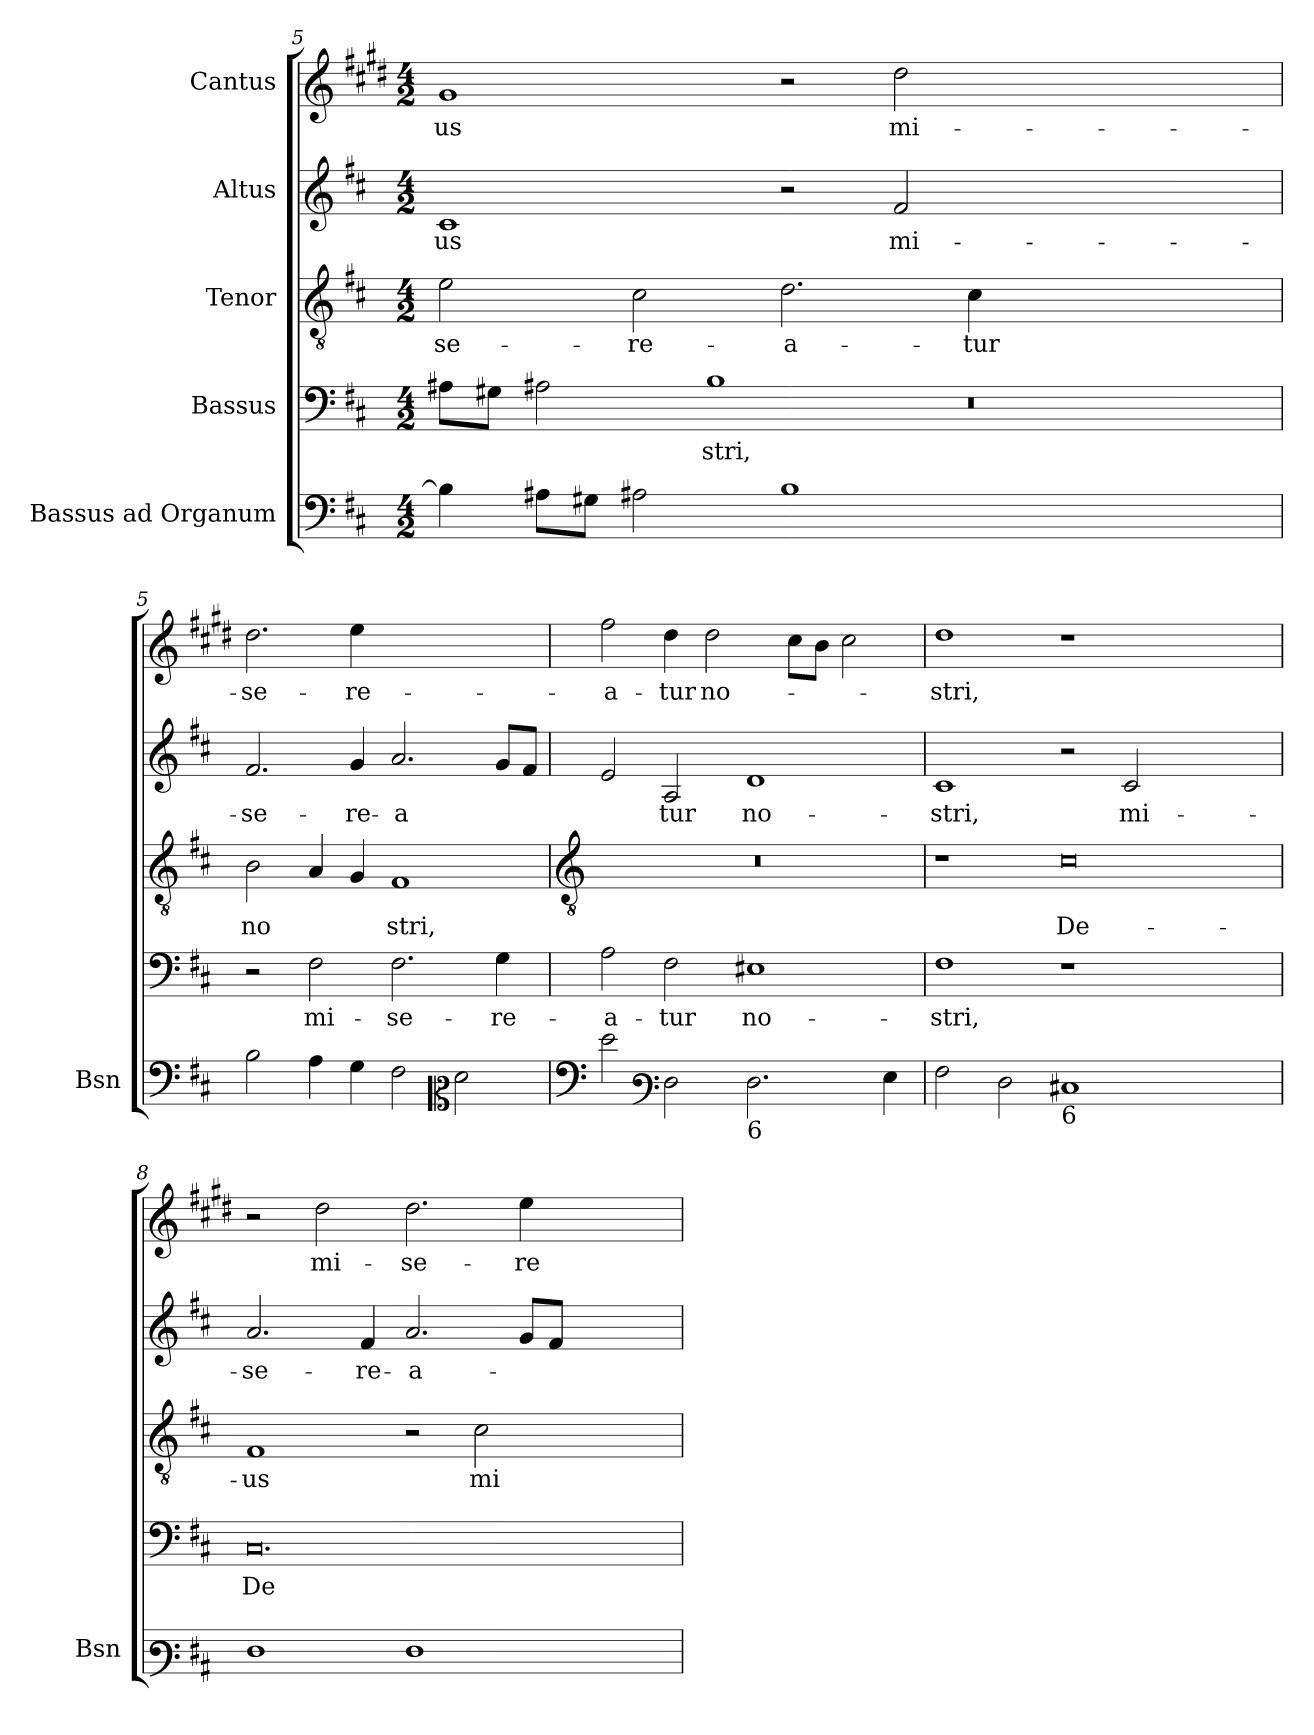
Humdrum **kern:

**kern	**kern	**text	**kern	**text	**kern	**text	**kern	**text
*part5	*part4	*part4	*part3	*part3	*part2	*part2	*part1	*part1
*staff5	*staff4	*staff4	*staff3	*staff3	*staff2	*staff2	*staff1	*staff1
*I"Bassus ad Organum	*I"Bassus	*	*I"Tenor	*	*I"Altus	*	*I"Cantus	*
*I'Bsn	*	*	*	*	*	*	*	*
*clefF4	*clefF4	*	*clefGv2	*	*clefG2	*	*clefG2	*
*	*	*	*	*	*	*	*ITrd1c2	*
*k[f#c#]	*k[f#c#]	*	*k[f#c#]	*	*k[f#c#]	*	*k[f#c#]	*
*D:	*D:	*	*D:	*	*D:	*	*D:	*
*M4/2	*M4/2	*	*M4/2	*	*M4/2	*	*M4/2	*
=5A	=5A	=5A	=5A	=5A	=5A	=5A	=5A	=5A
!	!	!	!	!LO:LY:b	!	!LO:LY:b	!	!LO:LY:b
4B]	8A#XL	.	2e	-se-	1c#	-us	1f#	-us
.	8G#XJ	.	.	.	.	.	.	.
8A#XL	2A#X	.	.	.	.	.	.	.
8G#XJ	.	.	.	.	.	.	.	.
!	!	!	!	!LO:LY:b	!	!	!	!
2A#X	.	.	2c#	-re-	.	.	.	.
!	!	!LO:LY:b	!	!	!	!	!	!
.	1B	-stri,	.	.	.	.	.	.
!	!	!	!	!LO:LY:b	!	!	!	!
1B	.	.	2.d	-a-	2r	.	2r	.
!	!	!	!	!	!	!LO:LY:b	!	!LO:LY:b
.	.	.	.	.	2f#	mi-	2cc#	mi-
!	!	!	!	!LO:LY:b	!	!	!	!
.	0r	.	4c#	-tur	.	.	.	.
1..ryy	.	.	1..ryy	.	1..ryy	.	1..ryy	.
!!LO:LB:g=z
=5B	=5B	=5B	=5B	=5B	=5B	=5B	=5B	=5B
!	!	!	!	!LO:LY:b	!	!LO:LY:b	!	!LO:LY:b
2B	2r	.	2B	no	2.f#	-se-	2.cc#	-se-
!	!	!LO:LY:b	!	!	!	!	!	!
4A	2F#	mi-	4A	.	.	.	.	.
!	!	!	!	!	!	!LO:LY:b	!	!LO:LY:b
4G	.	.	4G	.	4g	-re-	4dd	-re-
!	!	!LO:LY:b	!	!LO:LY:b	!	!LO:LY:b	!	!
2F#	2.F#	-se-	1F#	stri,	2.a	-a	1ryy	.
*clefC2	*	*	*	*	*	*	*	*
2f#	.	.	.	.	.	.	.	.
!	!	!LO:LY:b	!	!	!	!	!	!
.	4G	-re-	.	.	8gL	.	.	.
.	.	.	.	.	8f#J	.	.	.
!!LO:LB:g=z
=6	=6	=6	=6	=6	=6	=6	=6	=6
*clefF4	*	*	*clefGv2	*	*	*	*	*
!	!	!LO:LY:b	!	!	!	!	!	!LO:LY:b
2e	2A	-a-	0r	.	2e	.	2ee	-a-
*clefF3	*	*	*	*	*	*	*	*
!	!	!LO:LY:b	!	!	!	!LO:LY:b	!	!LO:LY:b
2F#	2F#	-tur	.	.	2A	tur	4cc#	-tur
!	!	!	!	!	!	!	!	!LO:LY:b
.	.	.	.	.	.	.	2cc#	no-
!LO:TX:b:t=6	!	!	!	!	!	!	!	!
!	!	!LO:LY:b	!	!	!	!LO:LY:b	!	!
2.F#	1E#X	no-	.	.	1d	no-	.	.
.	.	.	.	.	.	.	8bL	.
.	.	.	.	.	.	.	8aJ	.
.	.	.	.	.	.	.	2b	.
4G	.	.	.	.	.	.	.	.
=7	=7	=7	=7	=7	=7	=7	=7	=7
!	!	!LO:LY:b	!	!	!	!LO:LY:b	!	!LO:LY:b
2A	1F#	-stri,	1r	.	1c#	-stri,	1cc#	-stri,
2F#	.	.	.	.	.	.	.	.
!LO:TX:b:t=6	!	!	!	!	!	!	!	!
!	!	!	!	!LO:LY:b	!	!	!	!
1E#X	1r	.	0c#	De-	2r	.	1r	.
!	!	!	!	!	!	!LO:LY:b	!	!
.	.	.	.	.	2c#	mi-	.	.
1ryy	1ryy	.	.	.	1ryy	.	1ryy	.
=8A	=8A	=8A	=8A	=8A	=8A	=8A	=8A	=8A
!	!	!LO:LY:b	!	!LO:LY:b	!	!LO:LY:b	!	!
1F#	0.C#	De-	1F#	-us	2.a	-se-	2r	.
!	!	!	!	!	!	!	!	!LO:LY:b
.	.	.	.	.	.	.	2cc#	mi-
!	!	!	!	!	!	!LO:LY:b	!	!
.	.	.	.	.	4f#	-re-	.	.
!	!	!	!	!	!	!LO:LY:b	!	!LO:LY:b
1F#	.	.	2r	.	2.a	-a-	2.cc#	-se-
!	!	!	!	!LO:LY:b	!	!	!	!
.	.	.	2c#	mi-	.	.	.	.
!	!	!	!	!	!	!	!	!LO:LY:b
.	.	.	.	.	8gL	.	4dd	-re-
.	.	.	.	.	8f#J	.	.	.
1ryy	.	.	1ryy	.	1ryy	.	1ryy	.
=	=	=	=	=	=	=	=	=
*-	*-	*-	*-	*-	*-	*-	*-	*-
